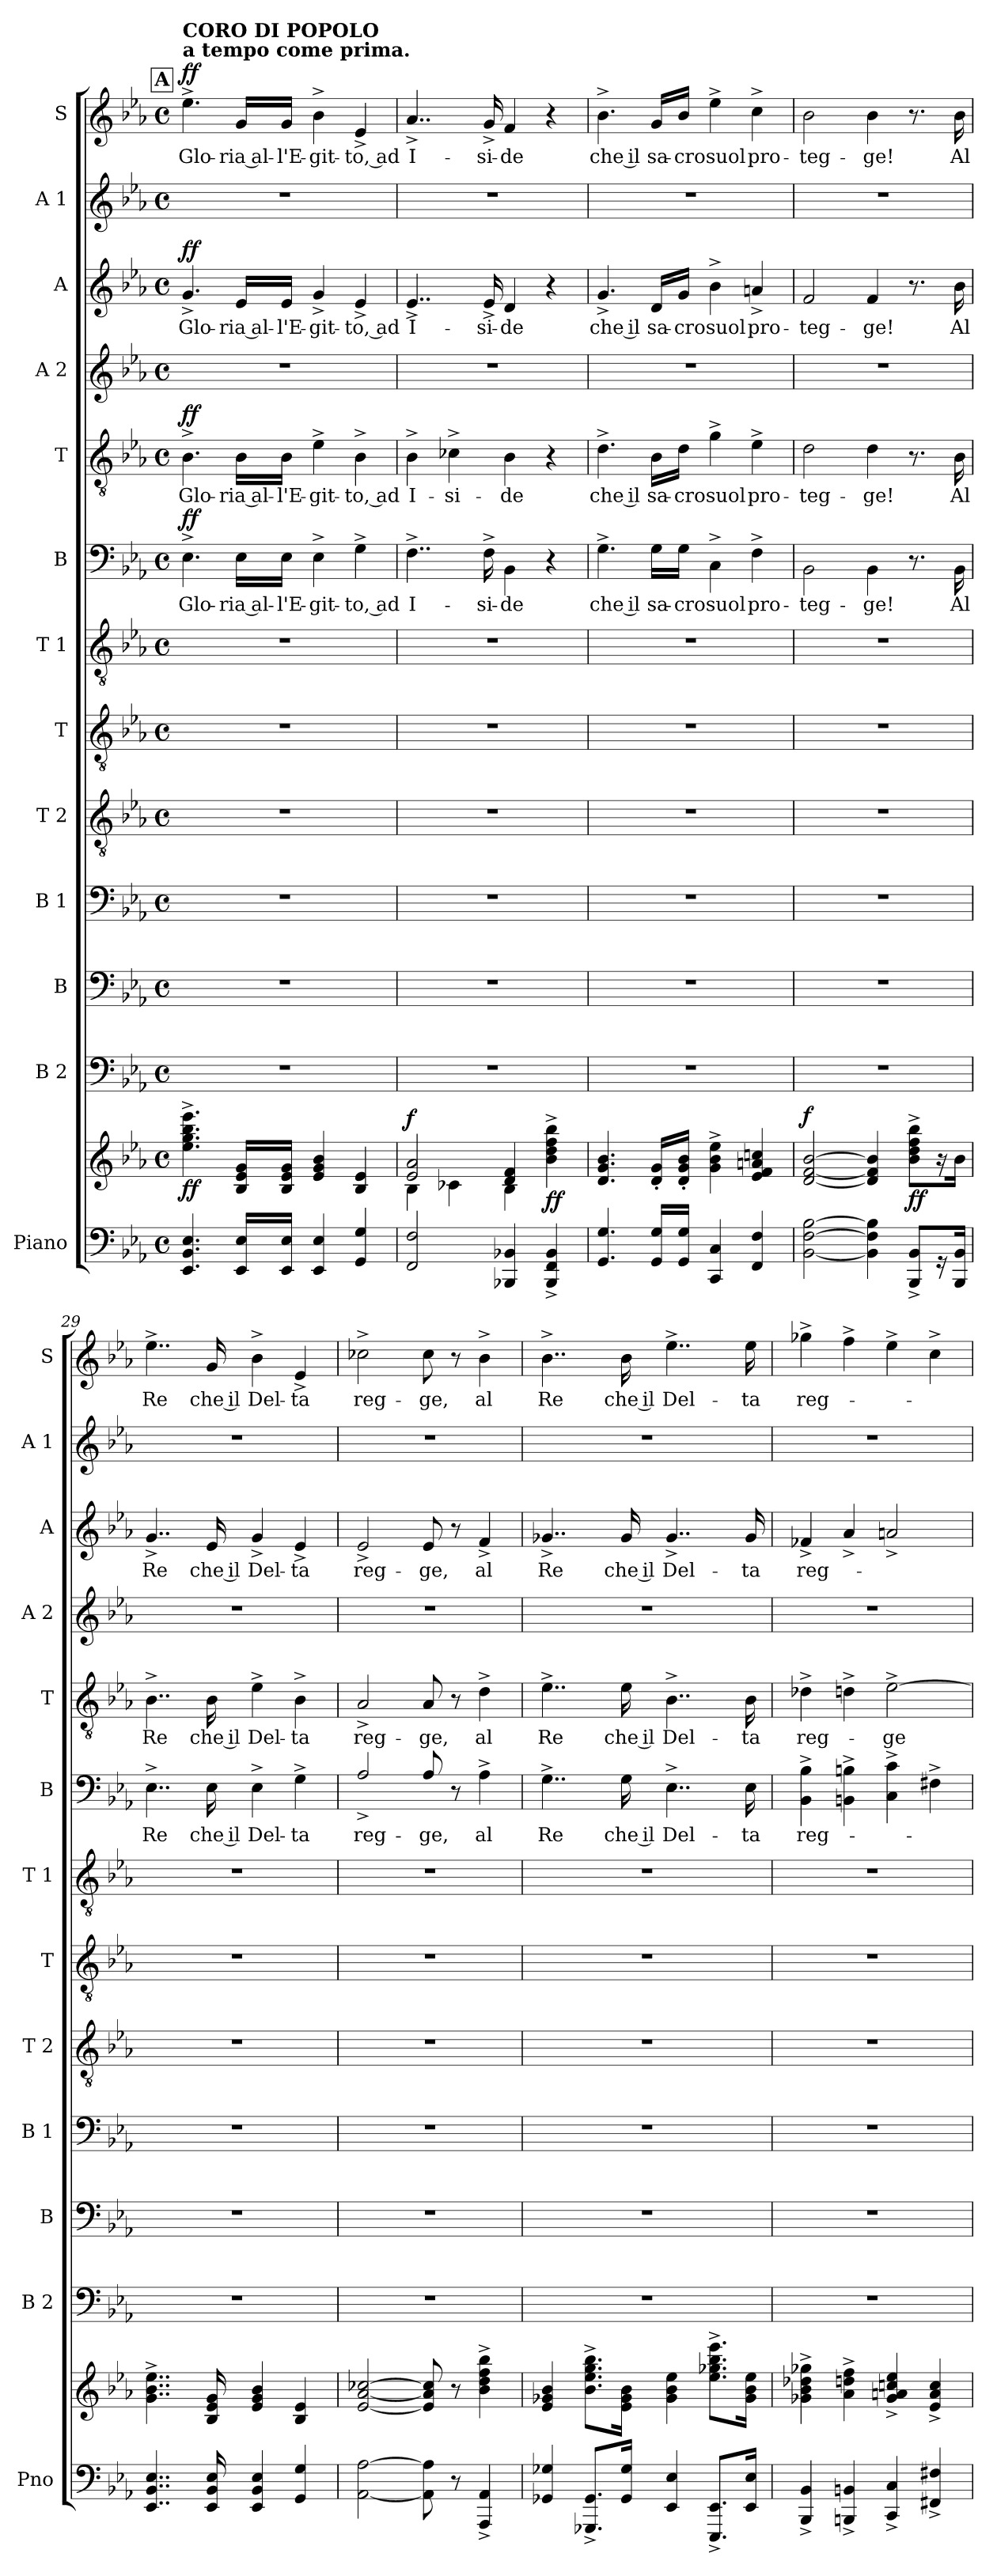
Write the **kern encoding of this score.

**kern	**kern	**dynam	**kern	**kern	**kern	**kern	**kern	**kern	**kern	**text	**dynam	**kern	**text	**dynam	**kern	**kern	**text	**dynam	**kern	**kern	**text	**dynam
*part13	*part13	*part13	*part12	*part11	*part10	*part9	*part8	*part7	*part6	*part6	*part6	*part5	*part5	*part5	*part4	*part3	*part3	*part3	*part2	*part1	*part1	*part1
*staff14	*staff13	*staff13/14	*staff12	*staff11	*staff10	*staff9	*staff8	*staff7	*staff6	*staff6	*staff6	*staff5	*staff5	*staff5	*staff4	*staff3	*staff3	*staff3	*staff2	*staff1	*staff1	*staff1
*I"Piano	*	*	*I"B 2	*I"B	*I"B 1	*I"T 2	*I"T	*I"T 1	*I"B	*	*	*I"T	*	*	*I"A 2	*I"A	*	*	*I"A 1	*I"S	*	*
*I'Pno	*	*	*I'B 2	*I'B	*I'B 1	*I'T 2	*I'T	*I'T 1	*I'B	*	*	*I'T	*	*	*I'A 2	*I'A	*	*	*I'A 1	*I'S	*	*
!!LO:LB:g=z
*clefF4	*clefG2	*	*clefF4	*clefF4	*clefF4	*clefGv2	*clefGv2	*clefGv2	*clefF4	*	*	*clefGv2	*	*	*clefG2	*clefG2	*	*	*clefG2	*clefG2	*	*
*k[b-e-a-]	*k[b-e-a-]	*	*k[b-e-a-]	*k[b-e-a-]	*k[b-e-a-]	*k[b-e-a-]	*k[b-e-a-]	*k[b-e-a-]	*k[b-e-a-]	*	*	*k[b-e-a-]	*	*	*k[b-e-a-]	*k[b-e-a-]	*	*	*k[b-e-a-]	*k[b-e-a-]	*	*
*M4/4	*M4/4	*	*M4/4	*M4/4	*M4/4	*M4/4	*M4/4	*M4/4	*M4/4	*	*	*M4/4	*	*	*M4/4	*M4/4	*	*	*M4/4	*M4/4	*	*
*met(c)	*met(c)	*	*met(c)	*met(c)	*met(c)	*met(c)	*met(c)	*met(c)	*met(c)	*	*	*met(c)	*	*	*met(c)	*met(c)	*	*	*met(c)	*met(c)	*	*
!!LO:REH:place=s1:a:B:fs=14:t=A
=25	=25	=25	=25	=25	=25	=25	=25	=25	=25	=25	=25	=25	=25	=25	=25	=25	=25	=25	=25	=25	=25	=25
!	!	!	!	!	!	!	!	!	!	!	!	!	!	!	!	!	!	!	!	!LO:TX:a:B:t=a tempo come prima.	!	!
!	!	!	!	!	!	!	!	!	!	!	!	!	!	!	!	!	!	!	!	!LO:TX:a:B:t=CORO DI POPOLO	!	!
!	!	!LO:DY:b	!	!	!	!	!	!	!	!LO:LY:b	!LO:DY:a	!	!LO:LY:b	!LO:DY:a	!	!	!LO:LY:b	!LO:DY:a	!	!	!LO:LY:b	!LO:DY:a
4.EE-/ 4.BB-/ 4.E-/	4.ee-\^ 4.gg\^ 4.bb-\^ 4.eee-\^	ff	1r	1r	1r	1r	1r	1r	4.E-^\	Glo-	ff	4.B-^\	Glo-	ff	1r	4.g^/	Glo-	ff	1r	4.ee-^\	Glo-	ff
!	!	!	!	!	!	!	!	!	!	!LO:LY:b	!	!	!LO:LY:b	!	!	!	!LO:LY:b	!	!	!	!LO:LY:b	!
16EE-/ 16E-/LL	16B-/ 16e-/ 16g/LL	.	.	.	.	.	.	.	16E-\LL	-ria al-	.	16B-\LL	-ria al-	.	.	16e-/LL	-ria al-	.	.	16g/LL	-ria al-	.
!	!	!	!	!	!	!	!	!	!	!LO:LY:b	!	!	!LO:LY:b	!	!	!	!LO:LY:b	!	!	!	!LO:LY:b	!
16EE-/ 16E-/JJ	16B-/ 16e-/ 16g/JJ	.	.	.	.	.	.	.	16E-\JJ	-l'E-	.	16B-\JJ	-l'E-	.	.	16e-/JJ	-l'E-	.	.	16g/JJ	-l'E-	.
!	!	!	!	!	!	!	!	!	!	!LO:LY:b	!	!	!LO:LY:b	!	!	!	!LO:LY:b	!	!	!	!LO:LY:b	!
4EE-/ 4E-/	4e-/ 4g/ 4b-/	.	.	.	.	.	.	.	4E-^\	-git-	.	4e-^\	-git-	.	.	4g^/	-git-	.	.	4b-^\	-git-	.
!	!	!	!	!	!	!	!	!	!	!LO:LY:b	!	!	!LO:LY:b	!	!	!	!LO:LY:b	!	!	!	!LO:LY:b	!
4GG/ 4G/	4B-/ 4e-/	.	.	.	.	.	.	.	4G^\	-to, ad	.	4B-^\	-to, ad	.	.	4e-^/	-to, ad	.	.	4e-^/	-to, ad	.
=26	=26	=26	=26	=26	=26	=26	=26	=26	=26	=26	=26	=26	=26	=26	=26	=26	=26	=26	=26	=26	=26	=26
*	*^	*	*	*	*	*	*	*	*	*	*	*	*	*	*	*	*	*	*	*	*	*
!	!	!	!LO:DY:a	!	!	!	!	!	!	!	!LO:LY:b	!	!	!LO:LY:b	!	!	!	!LO:LY:b	!	!	!	!LO:LY:b	!
2FF/ 2F/	2e-/ 2a-/	4B-\	f	1r	1r	1r	1r	1r	1r	4..F^\	I-	.	4B-^\	I-	.	1r	4..e-^/	I-	.	1r	4..a-^/	I-	.
!	!	!	!	!	!	!	!	!	!	!	!	!	!	!LO:LY:b	!	!	!	!	!	!	!	!	!
.	.	4c-X\	.	.	.	.	.	.	.	.	.	.	4c-X^\	-si-	.	.	.	.	.	.	.	.	.
!	!	!	!	!	!	!	!	!	!	!	!LO:LY:b	!	!	!	!	!	!	!LO:LY:b	!	!	!	!LO:LY:b	!
.	.	.	.	.	.	.	.	.	.	16F^\	-si-	.	.	.	.	.	16e-^/	-si-	.	.	16g^/	-si-	.
!	!	!	!	!	!	!	!	!	!	!	!LO:LY:b	!	!	!LO:LY:b	!	!	!	!LO:LY:b	!	!	!	!LO:LY:b	!
4BBB-X/ 4BB-X/	4d/ 4f/	4B-\	.	.	.	.	.	.	.	4BB-\	-de	.	4B-\	-de	.	.	4d/	-de	.	.	4f/	-de	.
!	!	!	!LO:DY:b	!	!	!	!	!	!	!	!	!	!	!	!	!	!	!	!	!	!	!	!
4BBB-/^ 4FF/^ 4BB-/^	4b-\^ 4dd\^ 4ff\^ 4bb-\^	4ryy	ff	.	.	.	.	.	.	4r	.	.	4r	.	.	.	4r	.	.	.	4r	.	.
=27	=27	=27	=27	=27	=27	=27	=27	=27	=27	=27	=27	=27	=27	=27	=27	=27	=27	=27	=27	=27	=27	=27	=27
!	!	!	!	!	!	!	!	!	!	!	!LO:LY:b	!	!	!LO:LY:b	!	!	!	!LO:LY:b	!	!	!	!LO:LY:b	!
*	*v	*v	*	*	*	*	*	*	*	*	*	*	*	*	*	*	*	*	*	*	*	*	*
4.GG/ 4.G/	4.d/ 4.g/ 4.b-/	.	1r	1r	1r	1r	1r	1r	4.G^\	che il	.	4.d^\	che il	.	1r	4.g^/	che il	.	1r	4.b-^\	che il	.
!	!	!	!	!	!	!	!	!	!	!LO:LY:b	!	!	!LO:LY:b	!	!	!	!LO:LY:b	!	!	!	!LO:LY:b	!
16GG/ 16G/LL	16d/' 16g/'LL	.	.	.	.	.	.	.	16G\LL	sa-	.	16B-\LL	sa-	.	.	16d/LL	sa-	.	.	16g/LL	sa-	.
!	!	!	!	!	!	!	!	!	!	!LO:LY:b	!	!	!LO:LY:b	!	!	!	!LO:LY:b	!	!	!	!LO:LY:b	!
16GG/ 16G/JJ	16d/' 16g/' 16b-/'JJ	.	.	.	.	.	.	.	16G\JJ	-cro	.	16d\JJ	-cro	.	.	16g/JJ	-cro	.	.	16b-/JJ	-cro	.
!	!	!	!	!	!	!	!	!	!	!LO:LY:b	!	!	!LO:LY:b	!	!	!	!LO:LY:b	!	!	!	!LO:LY:b	!
4CC/ 4C/	4g\^ 4b-\^ 4ee-\^	.	.	.	.	.	.	.	4C^\	suol	.	4g^\	suol	.	.	4b-^\	suol	.	.	4ee-^\	suol	.
!	!	!	!	!	!	!	!	!	!	!LO:LY:b	!	!	!LO:LY:b	!	!	!	!LO:LY:b	!	!	!	!LO:LY:b	!
4FF/ 4F/	4e-/ 4f/ 4an/ 4ccn/	.	.	.	.	.	.	.	4F^\	pro-	.	4e-^\	pro-	.	.	4an^/	pro-	.	.	4cc^\	pro-	.
=28	=28	=28	=28	=28	=28	=28	=28	=28	=28	=28	=28	=28	=28	=28	=28	=28	=28	=28	=28	=28	=28	=28
!	!	!LO:DY:a	!	!	!	!	!	!	!	!LO:LY:b	!	!	!LO:LY:b	!	!	!	!LO:LY:b	!	!	!	!LO:LY:b	!
[2BB-\ [2F\ [2B-\	[2d/ [2f/ [2b-/	f	1r	1r	1r	1r	1r	1r	2BB-\	-teg-	.	2d\	-teg-	.	1r	2f/	-teg-	.	1r	2b-\	-teg-	.
!	!	!	!	!	!	!	!	!	!	!LO:LY:b	!	!	!LO:LY:b	!	!	!	!LO:LY:b	!	!	!	!LO:LY:b	!
4BB-\] 4F\] 4B-\]	4d/] 4f/] 4b-/]	.	.	.	.	.	.	.	4BB-\	-ge!	.	4d\	-ge!	.	.	4f/	-ge!	.	.	4b-\	-ge!	.
!	!	!LO:DY:b	!	!	!	!	!	!	!	!	!	!	!	!	!	!	!	!	!	!	!	!
8BBB-/^ 8BB-/^L	8b-\^ 8dd\^ 8ff\^ 8bb-\^L	ff	.	.	.	.	.	.	8.r	.	.	8.r	.	.	.	8.r	.	.	.	8.r	.	.
16r	16r	.	.	.	.	.	.	.	.	.	.	.	.	.	.	.	.	.	.	.	.	.
!	!	!	!	!	!	!	!	!	!	!LO:LY:b	!	!	!LO:LY:b	!	!	!	!LO:LY:b	!	!	!	!LO:LY:b	!
16BBB-/ 16BB-/Jk	16b-\Jk	.	.	.	.	.	.	.	16BB-\	Al	.	16B-\	Al	.	.	16b-\	Al	.	.	16b-\	Al	.
=29	=29	=29	=29	=29	=29	=29	=29	=29	=29	=29	=29	=29	=29	=29	=29	=29	=29	=29	=29	=29	=29	=29
!	!	!	!	!	!	!	!	!	!	!LO:LY:b	!	!	!LO:LY:b	!	!	!	!LO:LY:b	!	!	!	!LO:LY:b	!
4..EE-/ 4..BB-/ 4..E-/	4..g\^ 4..b-\^ 4..ee-\^	.	1r	1r	1r	1r	1r	1r	4..E-^\	Re	.	4..B-^\	Re	.	1r	4..g^/	Re	.	1r	4..ee-^\	Re	.
!	!	!	!	!	!	!	!	!	!	!LO:LY:b	!	!	!LO:LY:b	!	!	!	!LO:LY:b	!	!	!	!LO:LY:b	!
16EE-/ 16BB-/ 16E-/	16B-/ 16e-/ 16g/	.	.	.	.	.	.	.	16E-\	che il	.	16B-\	che il	.	.	16e-/	che il	.	.	16g/	che il	.
!	!	!	!	!	!	!	!	!	!	!LO:LY:b	!	!	!LO:LY:b	!	!	!	!LO:LY:b	!	!	!	!LO:LY:b	!
4EE-/ 4BB-/ 4E-/	4e-/ 4g/ 4b-/	.	.	.	.	.	.	.	4E-^\	Del-	.	4e-^\	Del-	.	.	4g^/	Del-	.	.	4b-^\	Del-	.
!	!	!	!	!	!	!	!	!	!	!LO:LY:b	!	!	!LO:LY:b	!	!	!	!LO:LY:b	!	!	!	!LO:LY:b	!
4GG/ 4G/	4B-/ 4e-/	.	.	.	.	.	.	.	4G^\	-ta	.	4B-^\	-ta	.	.	4e-^/	-ta	.	.	4e-^/	-ta	.
!!LO:PB:g=z
=30	=30	=30	=30	=30	=30	=30	=30	=30	=30	=30	=30	=30	=30	=30	=30	=30	=30	=30	=30	=30	=30	=30
!	!	!	!	!	!	!	!	!	!	!LO:LY:b	!	!	!LO:LY:b	!	!	!	!LO:LY:b	!	!	!	!LO:LY:b	!
[2AA-\ [2A-\	[2e-/ [2a-/ [2cc-X/	.	1r	1r	1r	1r	1r	1r	2A-^/	reg-	.	2A-^/	reg-	.	1r	2e-^/	reg-	.	1r	2cc-X^\	reg-	.
!	!	!	!	!	!	!	!	!	!	!LO:LY:b	!	!	!LO:LY:b	!	!	!	!LO:LY:b	!	!	!	!LO:LY:b	!
8AA-\] 8A-\]	8e-/] 8a-/] 8cc-/]	.	.	.	.	.	.	.	8A-/	-ge,	.	8A-/	-ge,	.	.	8e-/	-ge,	.	.	8cc-\	-ge,	.
8r	8r	.	.	.	.	.	.	.	8r	.	.	8r	.	.	.	8r	.	.	.	8r	.	.
!	!	!	!	!	!	!	!	!	!	!LO:LY:b	!	!	!LO:LY:b	!	!	!	!LO:LY:b	!	!	!	!LO:LY:b	!
4AAA-/^ 4AA-/^	4b-\^ 4dd\^ 4ff\^ 4bb-\^	.	.	.	.	.	.	.	4A-^\	al	.	4d^\	al	.	.	4f^/	al	.	.	4b-^\	al	.
=31	=31	=31	=31	=31	=31	=31	=31	=31	=31	=31	=31	=31	=31	=31	=31	=31	=31	=31	=31	=31	=31	=31
!	!	!	!	!	!	!	!	!	!	!LO:LY:b	!	!	!LO:LY:b	!	!	!	!LO:LY:b	!	!	!	!LO:LY:b	!
4GG-X/ 4G-X/	4e-/ 4g-X/ 4b-/	.	1r	1r	1r	1r	1r	1r	4..G^\	Re	.	4..e-^\	Re	.	1r	4..g-X^/	Re	.	1r	4..b-^\	Re	.
8.GGG-X/^ 8.GG-/^L	8.b-\^ 8.ee-\^ 8.gg\^ 8.bb-\^L	.	.	.	.	.	.	.	.	.	.	.	.	.	.	.	.	.	.	.	.	.
!	!	!	!	!	!	!	!	!	!	!LO:LY:b	!	!	!LO:LY:b	!	!	!	!LO:LY:b	!	!	!	!LO:LY:b	!
16GG-/ 16G-/Jk	16e-\ 16g-\ 16b-\Jk	.	.	.	.	.	.	.	16G\	che il	.	16e-\	che il	.	.	16g-/	che il	.	.	16b-\	che il	.
!	!	!	!	!	!	!	!	!	!	!LO:LY:b	!	!	!LO:LY:b	!	!	!	!LO:LY:b	!	!	!	!LO:LY:b	!
4EE-/ 4E-/	4g-\ 4b-\ 4ee-\	.	.	.	.	.	.	.	4..E-^\	Del-	.	4..B-^\	Del-	.	.	4..g-^/	Del-	.	.	4..ee-^\	Del-	.
8.EEE-/^ 8.EE-/^L	8.ee-\^ 8.gg-X\^ 8.bb-\^ 8.eee-\^L	.	.	.	.	.	.	.	.	.	.	.	.	.	.	.	.	.	.	.	.	.
!	!	!	!	!	!	!	!	!	!	!LO:LY:b	!	!	!LO:LY:b	!	!	!	!LO:LY:b	!	!	!	!LO:LY:b	!
16EE-/ 16E-/Jk	16g-\ 16b-\ 16ee-\Jk	.	.	.	.	.	.	.	16E-\	-ta	.	16B-\	-ta	.	.	16g-/	-ta	.	.	16ee-\	-ta	.
=32	=32	=32	=32	=32	=32	=32	=32	=32	=32	=32	=32	=32	=32	=32	=32	=32	=32	=32	=32	=32	=32	=32
!	!	!	!	!	!	!	!	!	!	!LO:LY:b	!	!	!LO:LY:b	!	!	!	!LO:LY:b	!	!	!	!LO:LY:b	!
4BBB-/^ 4BB-/^	4g-X\^ 4b-\^ 4dd-X\^ 4gg-X\^	.	1r	1r	1r	1r	1r	1r	4BB-\^ 4B-!\^	reg-	.	4d-X^\	reg-	.	1r	4f-X^/	reg-	.	1r	4gg-X^\	reg-	.
4BBBn/^ 4BBn/^	4a-\^ 4ddn\^ 4ff\^	.	.	.	.	.	.	.	4BBn\^ 4Bn!\^	.	.	4dn^\	.	.	.	4a-^/	.	.	.	4ff^\	.	.
!	!	!	!	!	!	!	!	!	!	!	!	!	!LO:LY:b	!	!	!	!	!	!	!	!	!
4CC/^ 4C/^	4g-/^ 4an/^ 4ccn/^ 4ee-/^	.	.	.	.	.	.	.	4C\^ 4c!\^	.	.	[2e-^\	-ge	.	.	2an^/	.	.	.	4ee-^\	.	.
4FF#X/^ 4F#X/^	4e-/^ 4a/^ 4cc/^	.	.	.	.	.	.	.	4F#X^\	.	.	.	.	.	.	.	.	.	.	4cc^\	.	.
=	=	=	=	=	=	=	=	=	=	=	=	=	=	=	=	=	=	=	=	=	=	=
*-	*-	*-	*-	*-	*-	*-	*-	*-	*-	*-	*-	*-	*-	*-	*-	*-	*-	*-	*-	*-	*-	*-
